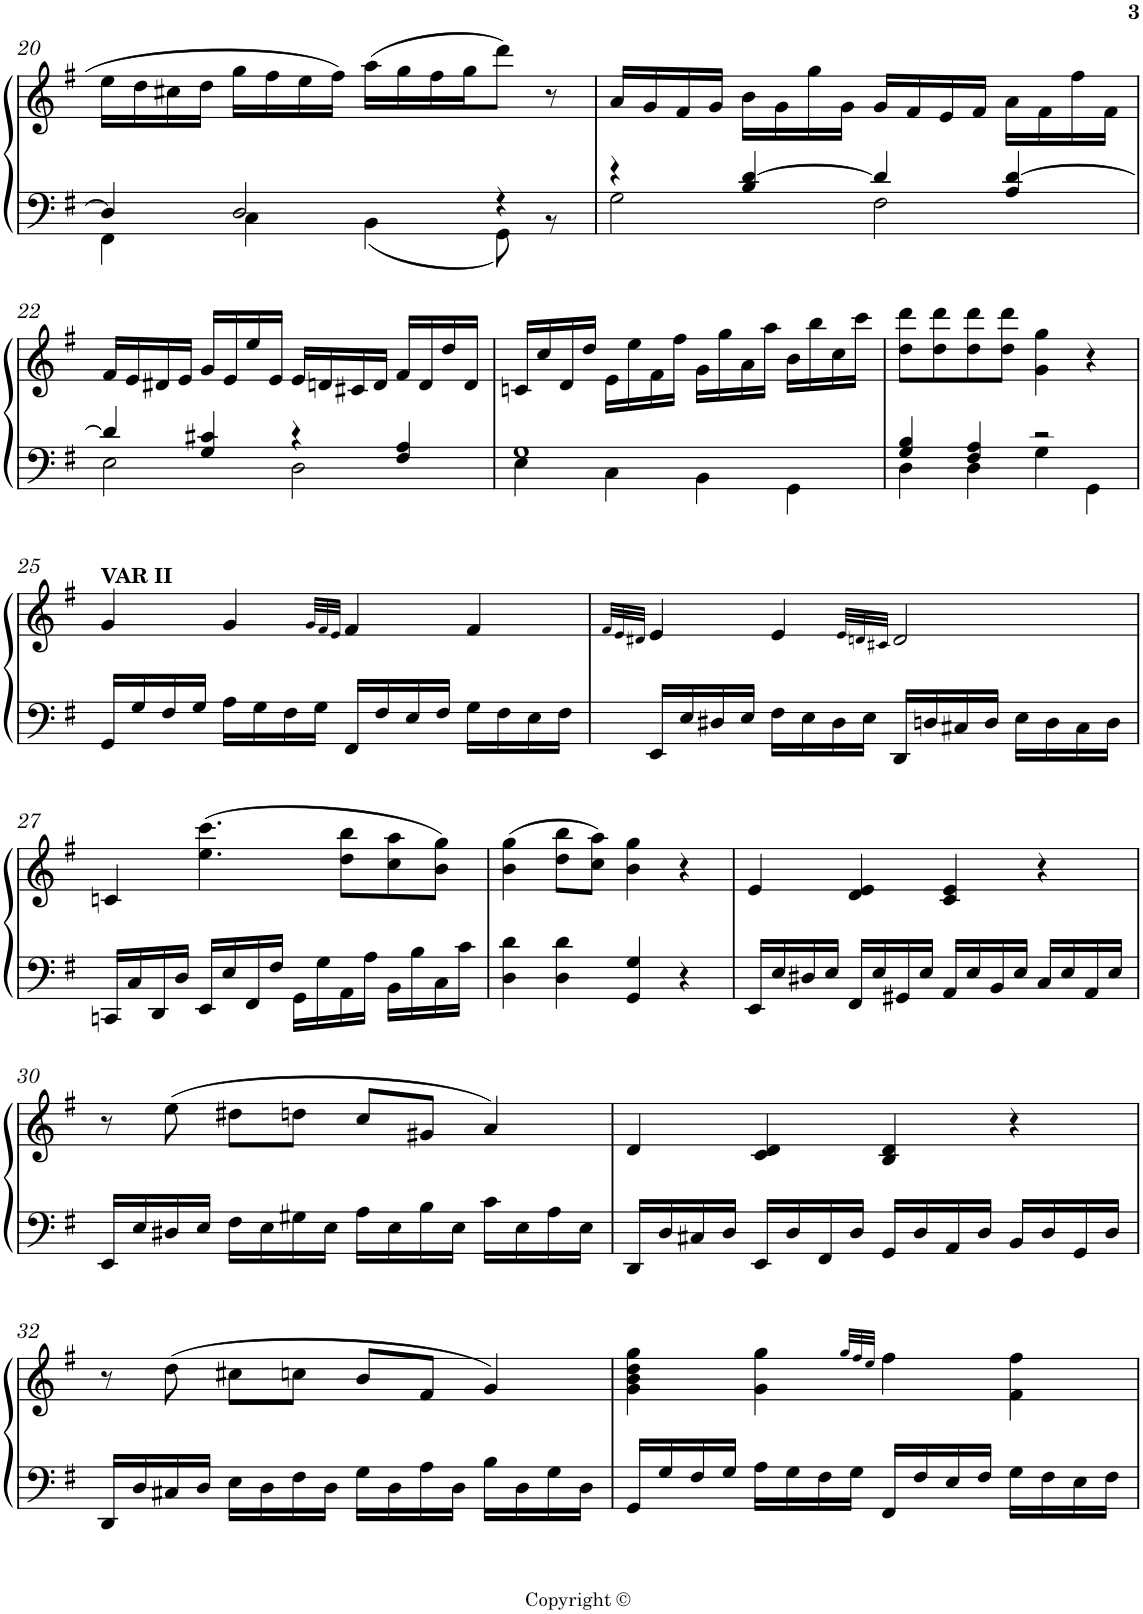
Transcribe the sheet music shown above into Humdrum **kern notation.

**kern	**kern
*part1	*part1
*staff2	*staff1
*I"Piano	*
*I'Pno.	*
!!LO:PB:g=z
*clefF4	*clefG2
*k[f#]	*k[f#]
*G:	*G:
*M2/2	*M2/2
*met(c|)	*met(c|)
=20	=20
*^	*
4D/]	4FF#\	16ee\LL
.	.	16dd\
.	.	16cc#X\
.	.	16dd\JJ
2D/	4C\	16gg\LL
.	.	16ff#\
.	.	16ee\
.	.	16ff#\JJ
.	4BB\	(>16aa\LL
.	.	16gg\
.	.	16ff#\
.	.	16gg\J
4r	8GG\	8ddd\J)
.	8r	8r
=21	=21	=21
4r	2G\	16a/LL
.	.	16g/
.	.	16f#/
.	.	16g/JJ
4B/ [4d/	.	16b\LL
.	.	16g\
.	.	16gg\
.	.	16g\JJ
4d/]	2F#\	16g/LL
.	.	16f#/
.	.	16e/
.	.	16f#/JJ
4A/ [4d/	.	16a\LL
.	.	16f#\
.	.	16ff#\
.	.	16f#\JJ
!!LO:LB:g=z
=22	=22	=22
4d/]	2E\	16f#/LL
.	.	16e/
.	.	16d#X/
.	.	16e/JJ
4G/ 4c#X/	.	16g/LL
.	.	16e/
.	.	16ee/
.	.	16e/JJ
4r	2D\	16e/LL
.	.	16dn/
.	.	16c#X/
.	.	16d/JJ
4F#/ 4A/	.	16f#/LL
.	.	16d/
.	.	16dd/
.	.	16d/JJ
=23	=23	=23
1G	4E\	16cn/LL
.	.	16cc/
.	.	16d/
.	.	16dd/JJ
.	4C\	16e\LL
.	.	16ee\
.	.	16f#\
.	.	16ff#\JJ
.	4BB\	16g\LL
.	.	16gg\
.	.	16a\
.	.	16aa\JJ
.	4GG\	16b\LL
.	.	16bb\
.	.	16cc\
.	.	16ccc\JJ
=24	=24	=24
4G/ 4B/	4D\	8dd\ 8ddd\L
.	.	8dd\ 8ddd\
4F#/ 4A/	4D\	8dd\ 8ddd\
.	.	8dd\ 8ddd\J
2r	4G\	4g\ 4gg\
.	4GG\	4r
!!LO:LB:g=z
=25	=25	=25
!	!	!LO:TX:a:B:t=VAR II
*v	*v	*
16GG/LL	4g/
16G/	.
16F#/	.
16G/JJ	.
16A\LL	4g/
16G\	.
16F#\	.
16G\JJ	.
.	32qg/LLL
.	32qf#/
.	32qe/JJJ
16FF#/LL	4f#/
16F#/	.
16E/	.
16F#/JJ	.
16G\LL	4f#/
16F#\	.
16E\	.
16F#\JJ	.
=26	=26
.	32qf#/LLL
.	32qe/
.	32qd#X/JJJ
16EE/LL	4e/
16E/	.
16D#X/	.
16E/JJ	.
16F#\LL	4e/
16E\	.
16D#\	.
16E\JJ	.
.	32qe/LLL
.	32qdn/
.	32qc#X/JJJ
16DD/LL	2d/
16Dn/	.
16C#X/	.
16D/JJ	.
16E\LL	.
16D\	.
16C#\	.
16D\JJ	.
!!LO:LB:g=z
=27	=27
16CCn/LL	4cn/
16C/	.
16DD/	.
16D/JJ	.
16EE/LL	(>4.ee\ 4.ccc\
16E/	.
16FF#/	.
16F#/JJ	.
16GG\LL	.
16G\	.
16AA\	8dd\ 8bb\L
16A\JJ	.
16BB\LL	8cc\ 8aa\
16B\	.
16C\	8b\ 8gg\J)
16c\JJ	.
=28	=28
4D\ 4d\	(>4b\ 4gg\
4D\ 4d\	8dd\ 8bb\L
.	8cc\ 8aa\J)
4GG/ 4G/	4b\ 4gg\
4r	4r
=29	=29
16EE/LL	4e/
16E/	.
16D#X/	.
16E/JJ	.
16FF#/LL	4d/ 4e/
16E/	.
16GG#X/	.
16E/JJ	.
16AA/LL	4c/ 4e/
16E/	.
16BB/	.
16E/JJ	.
16C/LL	4r
16E/	.
16AA/	.
16E/JJ	.
!!LO:LB:g=z
=30	=30
16EE/LL	8r
16E/	.
16D#X/	(>8ee\
16E/JJ	.
16F#\LL	8dd#X\L
16E\	.
16G#X\	8ddn\J
16E\JJ	.
16A\LL	8cc/L
16E\	.
16B\	8g#X/J
16E\JJ	.
16c\LL	4a/)
16E\	.
16A\	.
16E\JJ	.
=31	=31
16DD/LL	4d/
16D/	.
16C#X/	.
16D/JJ	.
16EE/LL	4c/ 4d/
16D/	.
16FF#/	.
16D/JJ	.
16GG/LL	4B/ 4d/
16D/	.
16AA/	.
16D/JJ	.
16BB/LL	4r
16D/	.
16GG/	.
16D/JJ	.
!!LO:LB:g=z
=32	=32
16DD/LL	8r
16D/	.
16C#X/	(>8dd\
16D/JJ	.
16E\LL	8cc#X\L
16D\	.
16F#\	8ccn\J
16D\JJ	.
16G\LL	8b/L
16D\	.
16A\	8f#/J
16D\JJ	.
16B\LL	4g/)
16D\	.
16G\	.
16D\JJ	.
=33	=33
16GG/LL	4g\ 4b\ 4dd\ 4gg\
16G/	.
16F#/	.
16G/JJ	.
16A\LL	4g\ 4gg\
16G\	.
16F#\	.
16G\JJ	.
.	32qgg/LLL
.	32qff#/
.	32qee/JJJ
16FF#/LL	4ff#\
16F#/	.
16E/	.
16F#/JJ	.
16G\LL	4f#\ 4ff#\
16F#\	.
16E\	.
16F#\JJ	.
=	=
*-	*-
